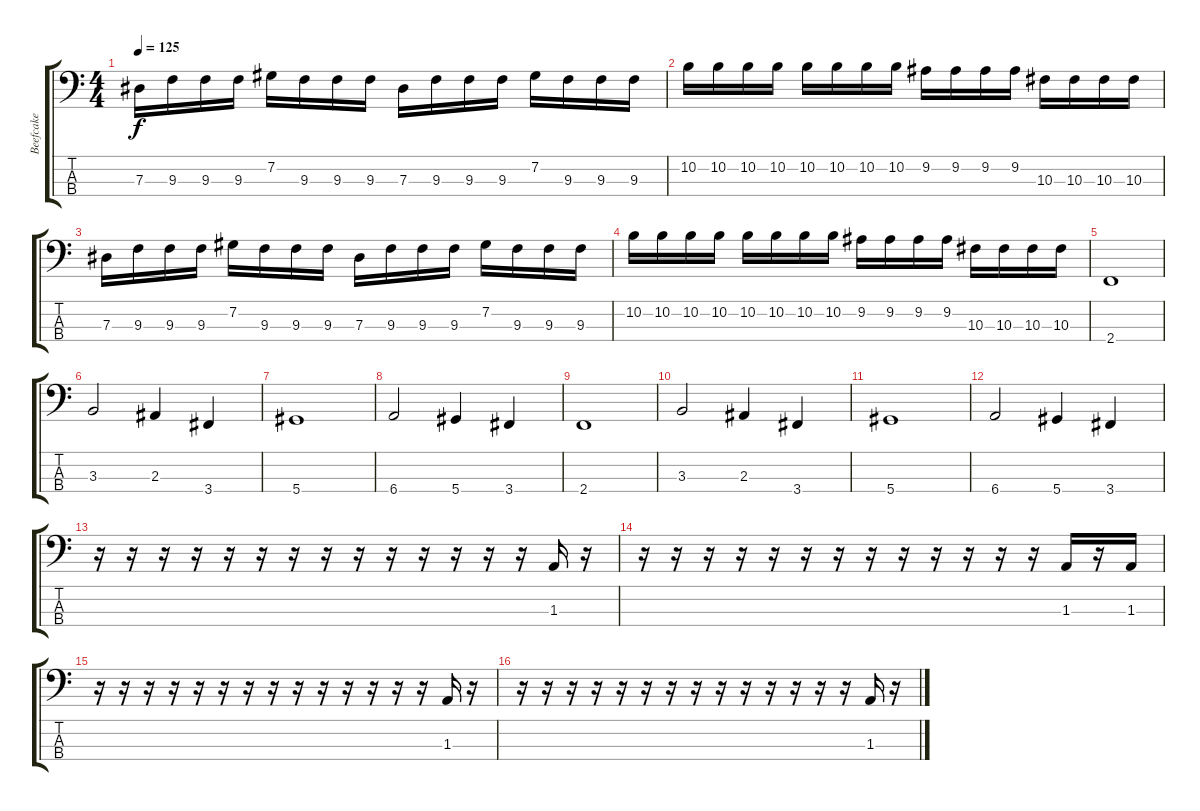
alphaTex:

\track ("Beefcake" "Beefcake") {instrument electricbasspick}
\staff {score tabs}
\tuning (Gb2 Db2 Ab1 Eb1) {hide}
\ts (4 4)
\tempo 125
\clef f4
\ks c
7.3.16{dy f} 9.3.16 9.3.16 9.3.16 7.2.16 9.3.16 9.3.16 9.3.16 7.3.16 9.3.16 9.3.16 9.3.16 7.2.16 9.3.16 9.3.16 9.3.16 |
10.2.16 10.2.16 10.2.16 10.2.16 10.2.16 10.2.16 10.2.16 10.2.16 9.2.16 9.2.16 9.2.16 9.2.16 10.3.16 10.3.16 10.3.16 10.3.16 |
7.3.16 9.3.16 9.3.16 9.3.16 7.2.16 9.3.16 9.3.16 9.3.16 7.3.16 9.3.16 9.3.16 9.3.16 7.2.16 9.3.16 9.3.16 9.3.16 |
10.2.16 10.2.16 10.2.16 10.2.16 10.2.16 10.2.16 10.2.16 10.2.16 9.2.16 9.2.16 9.2.16 9.2.16 10.3.16 10.3.16 10.3.16 10.3.16 |
2.4.1 |
3.3.2 2.3.4 3.4.4 |
5.4.1 |
6.4.2 5.4.4 3.4.4 |
2.4.1 |
3.3.2 2.3.4 3.4.4 |
5.4.1 |
6.4.2 5.4.4 3.4.4 |
r.16 r.16 r.16 r.16 r.16 r.16 r.16 r.16 r.16 r.16 r.16 r.16 r.16 r.16 1.3.16 r.16 |
r.16 r.16 r.16 r.16 r.16 r.16 r.16 r.16 r.16 r.16 r.16 r.16 r.16 1.3.16 r.16 1.3.16 |
r.16 r.16 r.16 r.16 r.16 r.16 r.16 r.16 r.16 r.16 r.16 r.16 r.16 r.16 1.3.16 r.16 |
r.16 r.16 r.16 r.16 r.16 r.16 r.16 r.16 r.16 r.16 r.16 r.16 r.16 r.16 1.3.16 r.16
